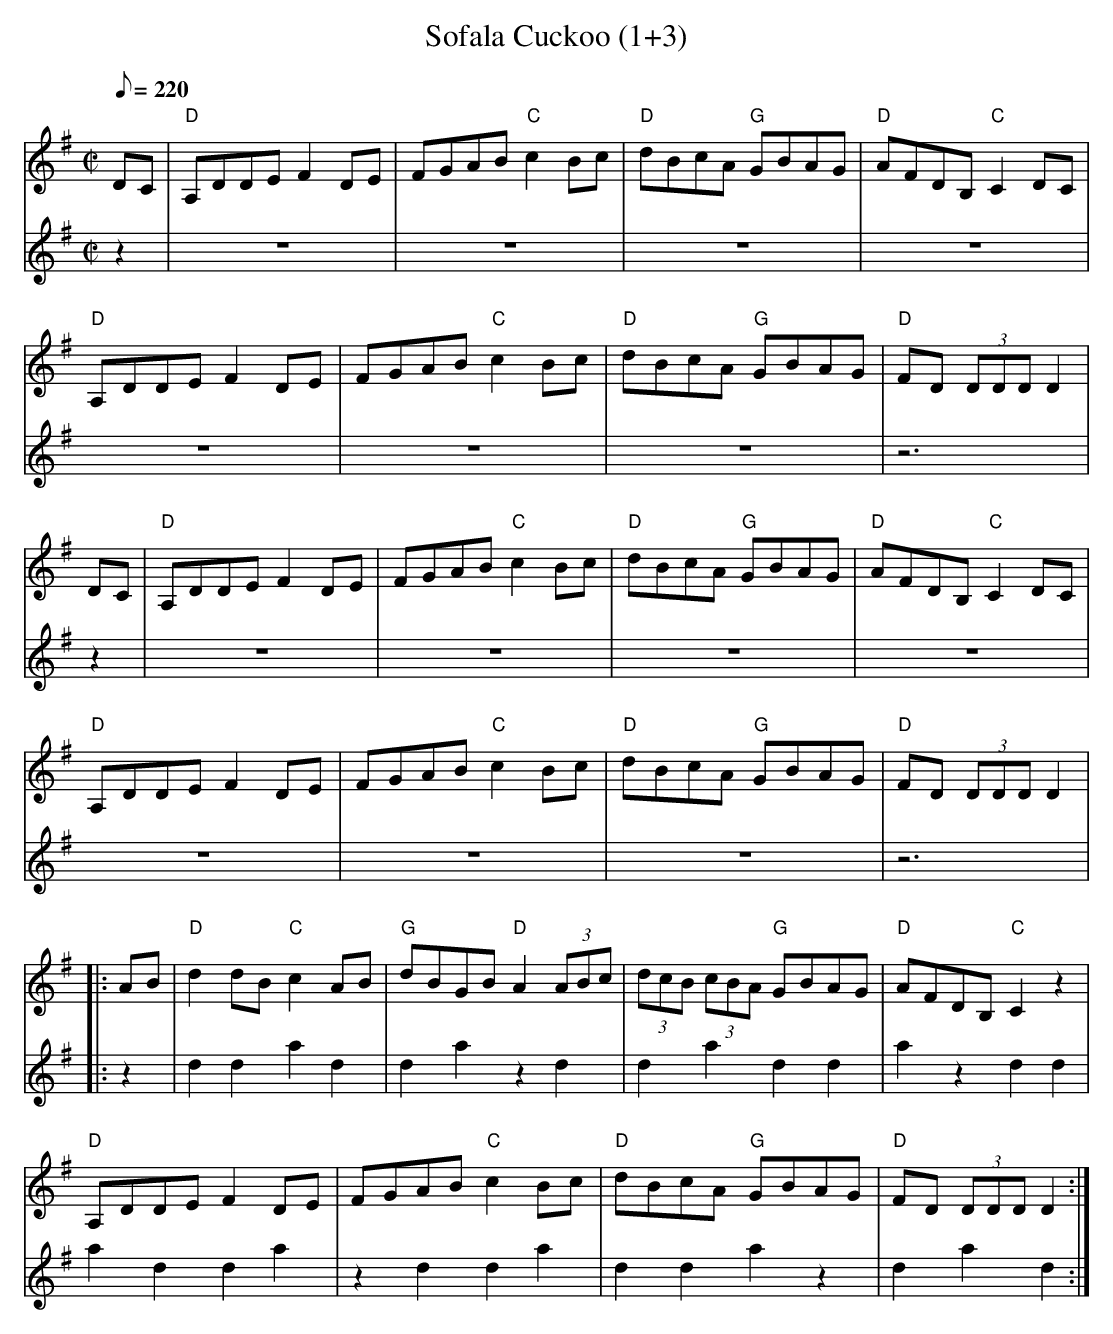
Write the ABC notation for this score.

X:1
T:Sofala Cuckoo (1+3)
M:C|
L:1/8
Q:220
K:G
V:1
DC|"D"A,DDEF2DE|FGAB "C"c2Bc|"D"dBcA "G"GBAG|"D"AFDB, "C"C2DC|
"D"A,DDEF2DE|FGAB "C"c2Bc|"D"dBcA "G"GBAG|"D"FD (3DDDD2|
DC|"D"A,DDEF2DE|FGAB "C"c2Bc|"D"dBcA "G"GBAG|"D"AFDB, "C"C2DC|
"D"A,DDEF2DE|FGAB "C"c2Bc|"D"dBcA "G"GBAG|"D"FD (3DDDD2|
|:AB|"D"d2dB "C"c2AB|"G"dBGB "D"A2(3ABc|(3dcB (3cBA "G"GBAG|"D"AFDB, "C"C2z2|
"D"A,DDEF2DE|FGAB "C"c2Bc|"D"dBcA "G"GBAG|"D"FD (3DDDD2:|
V:2
z2|z8|z8|z8|z8|
z8|z8|z8|z6|
z2|z8|z8|z8|z8|
z8|z8|z8|z6|
|:z2|d2d2a2d2|d2a2z2d2|d2a2d2d2|a2z2d2d2|
a2d2d2a2|z2d2d2a2|d2d2a2z2|d2a2d2:|
